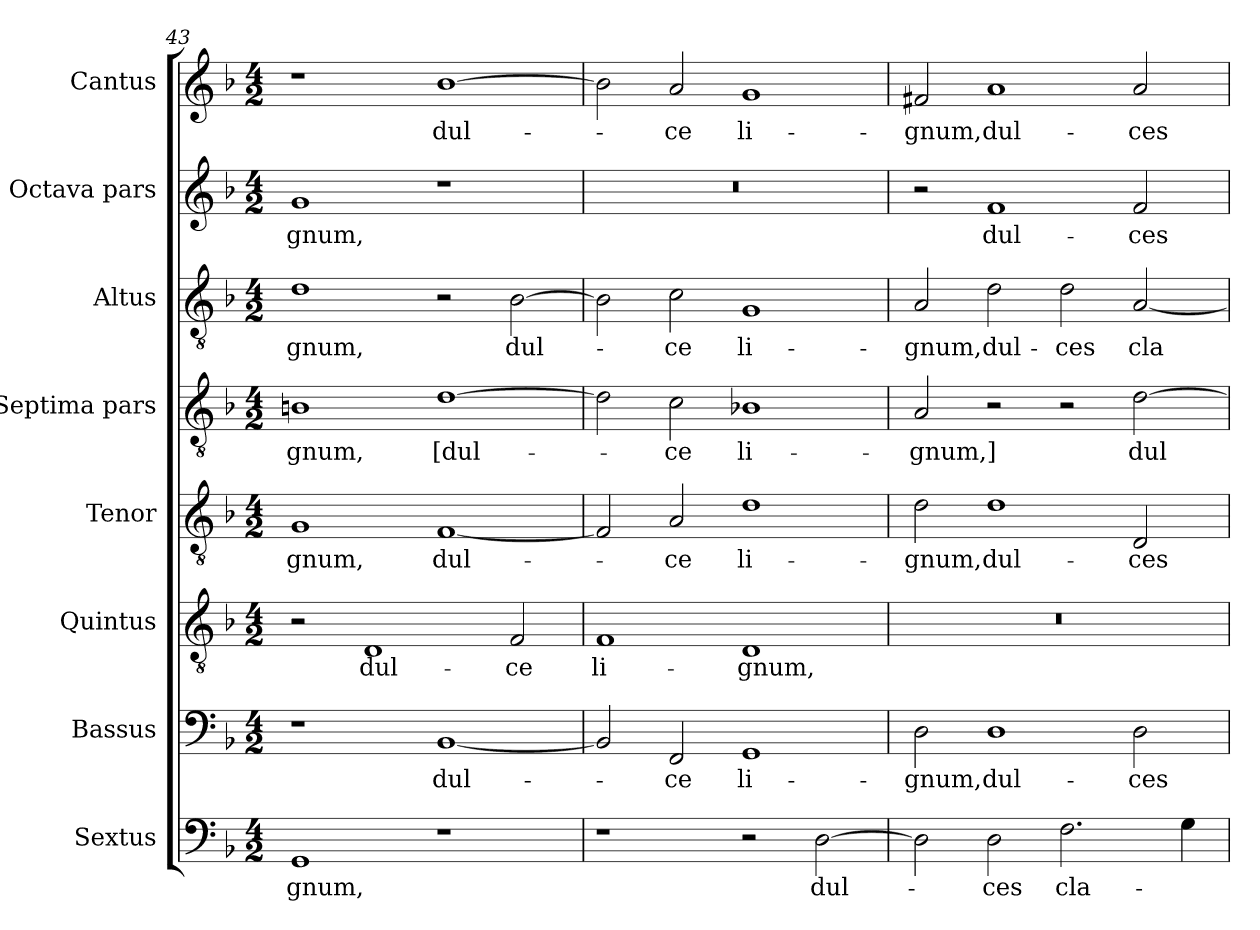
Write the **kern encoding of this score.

**kern	**text	**kern	**text	**kern	**text	**kern	**text	**kern	**text	**kern	**text	**kern	**text	**kern	**text
*part8	*part8	*part7	*part7	*part6	*part6	*part5	*part5	*part4	*part4	*part3	*part3	*part2	*part2	*part1	*part1
*staff8	*staff8	*staff7	*staff7	*staff6	*staff6	*staff5	*staff5	*staff4	*staff4	*staff3	*staff3	*staff2	*staff2	*staff1	*staff1
*I"Sextus	*	*I"Bassus	*	*I"Quintus	*	*I"Tenor	*	*I"Septima pars	*	*I"Altus	*	*I"Octava pars	*	*I"Cantus	*
*	*	*I'B.	*	*	*	*I'T.	*	*	*	*I'A.	*	*	*	*I'C.	*
*clefF4	*	*clefF4	*	*clefGv2	*	*clefGv2	*	*clefGv2	*	*clefGv2	*	*clefG2	*	*clefG2	*
*	*	*	*	*ITrd7c12	*	*ITrd7c12	*	*ITrd7c12	*	*ITrd7c12	*	*	*	*	*
*k[b-]	*	*k[b-]	*	*k[b-]	*	*k[b-]	*	*k[b-]	*	*k[b-]	*	*k[b-]	*	*k[b-]	*
*F:	*	*F:	*	*F:	*	*F:	*	*F:	*	*F:	*	*F:	*	*F:	*
*M4/2	*	*M4/2	*	*M4/2	*	*M4/2	*	*M4/2	*	*M4/2	*	*M4/2	*	*M4/2	*
=43	=43	=43	=43	=43	=43	=43	=43	=43	=43	=43	=43	=43	=43	=43	=43
!	!LO:LY:b	!	!	!	!	!	!LO:LY:b	!	!LO:LY:b	!	!LO:LY:b	!	!LO:LY:b	!	!
1GG	-gnum,	1r	.	2r	.	1GG	-gnum,	1BBn	-gnum,	1D	-gnum,	1g	-gnum,	1r	.
!	!	!	!	!	!LO:LY:b	!	!	!	!	!	!	!	!	!	!
.	.	.	.	1DD	dul-	.	.	.	.	.	.	.	.	.	.
!	!	!	!LO:LY:b	!	!	!	!LO:LY:b	!	!LO:LY:b	!	!	!	!	!	!LO:LY:b
1r	.	[<1BB-	dul-	.	.	[<1FF	dul-	[>1D	[dul-	2r	.	1r	.	[>1b-	dul-
!	!	!	!	!	!LO:LY:b	!	!	!	!	!	!LO:LY:b	!	!	!	!
.	.	.	.	2FF/	-ce	.	.	.	.	[>2BB-\	dul-	.	.	.	.
=44	=44	=44	=44	=44	=44	=44	=44	=44	=44	=44	=44	=44	=44	=44	=44
!	!	!	!	!	!LO:LY:b	!	!	!	!	!	!	!LO:N:vis=1	!	!	!
1r	.	2BB-/]	.	1FF	li-	2FF/]	.	2D\]	.	2BB-\]	.	0r	.	2b-\]	.
!	!	!	!LO:LY:b	!	!	!	!LO:LY:b	!	!LO:LY:b	!	!LO:LY:b	!	!	!	!LO:LY:b
.	.	2FF/	-ce	.	.	2AA/	-ce	2C\	-ce	2C\	-ce	.	.	2a/	-ce
!	!	!	!LO:LY:b	!	!LO:LY:b	!	!LO:LY:b	!	!LO:LY:b	!	!LO:LY:b	!	!	!	!LO:LY:b
2r	.	1GG	li-	1DD	-gnum,	1D	li-	1BB-X	li-	1GG	li-	.	.	1g	li-
!	!LO:LY:b	!	!	!	!	!	!	!	!	!	!	!	!	!	!
[>2D\	dul-	.	.	.	.	.	.	.	.	.	.	.	.	.	.
=45	=45	=45	=45	=45	=45	=45	=45	=45	=45	=45	=45	=45	=45	=45	=45
!	!	!	!LO:LY:b	!LO:N:vis=1	!	!	!LO:LY:b	!	!LO:LY:b	!	!LO:LY:b	!	!	!	!LO:LY:b
2D\]	.	2D\	-gnum,	0r	.	2D\	-gnum,	2AA/	-gnum,]	2AA/	-gnum,	2r	.	2f#X/	-gnum,
!	!LO:LY:b	!	!LO:LY:b	!	!	!	!LO:LY:b	!	!	!	!LO:LY:b	!	!LO:LY:b	!	!LO:LY:b
2D\	-ces	1D	dul-	.	.	1D	dul-	2r	.	2D\	dul-	1f	dul-	1a	dul-
!	!LO:LY:b	!	!	!	!	!	!	!	!	!	!LO:LY:b	!	!	!	!
2.F\	cla-	.	.	.	.	.	.	2r	.	2D\	-ces	.	.	.	.
!	!	!	!LO:LY:b	!	!	!	!LO:LY:b	!	!LO:LY:b	!	!LO:LY:b	!	!LO:LY:b	!	!LO:LY:b
.	.	2D\	-ces	.	.	2DD/	-ces	[>2D\	dul-	[<2AA/	cla-	2f/	-ces	2a/	-ces
4G\	.	.	.	.	.	.	.	.	.	.	.	.	.	.	.
=	=	=	=	=	=	=	=	=	=	=	=	=	=	=	=
*-	*-	*-	*-	*-	*-	*-	*-	*-	*-	*-	*-	*-	*-	*-	*-
